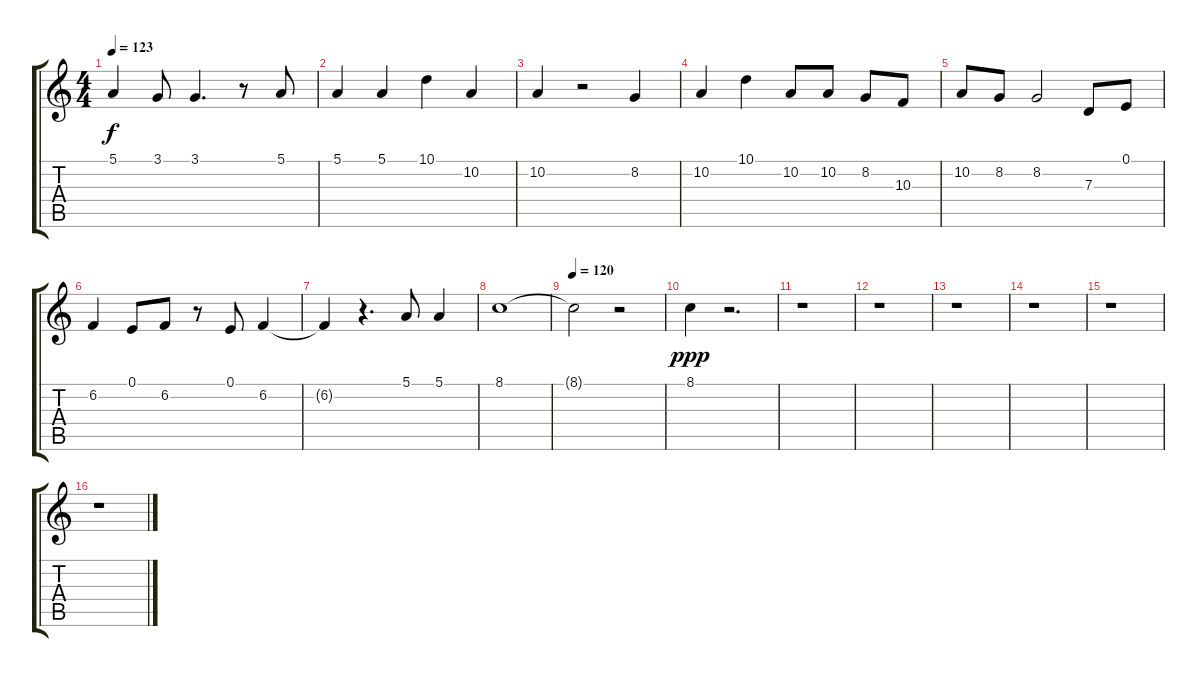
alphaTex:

\track "" {instrument vibraphone}
\staff {score tabs}
\tuning (E4 B3 G3 D3 A2 E2) {hide}
\ts (4 4)
\tempo 123
\clef g2
\ks c
5.1.4{dy f} 3.1.8 3.1.4{d} r.8 5.1.8 |
5.1.4 5.1.4 10.1.4 10.2.4 |
10.2.4 r.2 8.2.4 |
10.2.4 10.1.4 10.2.8 10.2.8 8.2.8 10.3.8 |
10.2.8 8.2.8 8.2.2 7.3.8 0.1.8 |
6.2.4 0.1.8 6.2.8 r.8 0.1.8 6.2.4 |
6.2{t}.4 r.4{d} 5.1.8 5.1.4 |
8.1.1 |
\tempo 120
8.1{t}.2 r.2 |
8.1.4{dy ppp} r.2{d} |
r.1 |
r.1 |
r.1 |
r.1 |
r.1 |
r.1
